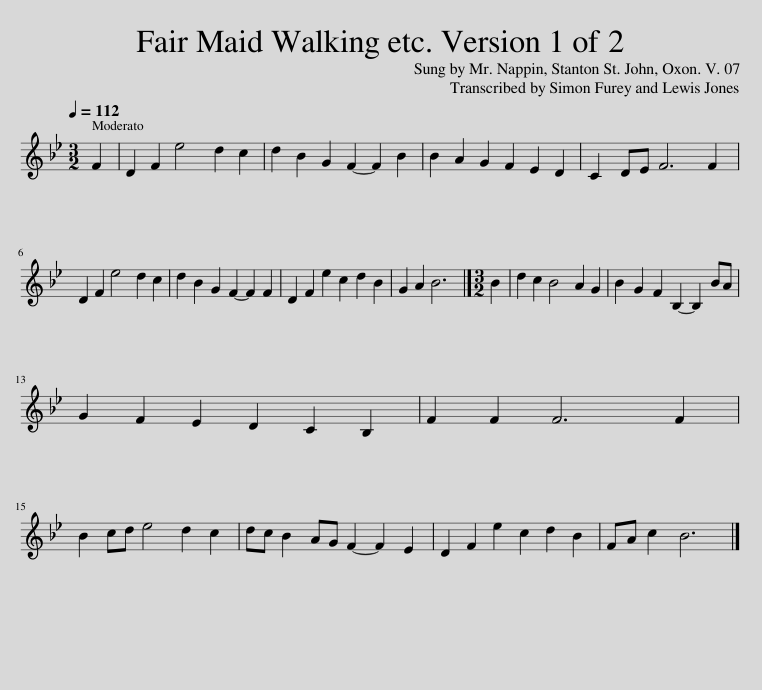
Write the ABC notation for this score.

X:1
L:1/8
Q:1/4=112
M:3/2
I:linebreak $
K:Bb
V:1 treble
V:1
 F2 | D2 F2 e4 d2 c2 | d2 B2 G2 F2- F2 B2 | B2 A2 G2 F2 E2 D2 | C2 DE F6 F2 |$ %5
 D2 F2 e4 d2 c2 | d2 B2 G2 F2- F2 F2 | D2 F2 e2 c2 d2 B2 | G2 A2 B6 |][M:3/2] B2 | %10
 d2 c2 B4 A2 G2 | B2 G2 F2 B,2- B,2 BA |$ G2 F2 E2 D2 C2 B,2 | F2 F2 F6 F2 |$ B2 cd e4 d2 c2 | %15
 dc B2 AG F2- F2 E2 | D2 F2 e2 c2 d2 B2 | FA c2 B6 |] %18
